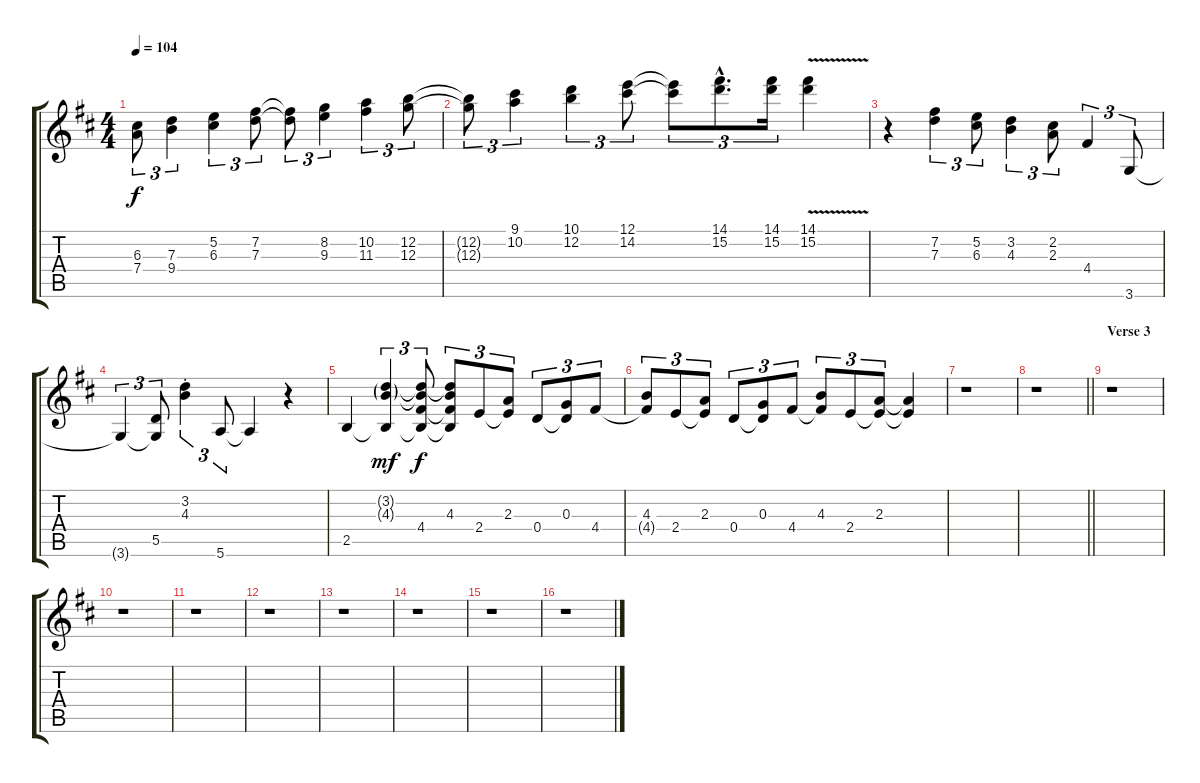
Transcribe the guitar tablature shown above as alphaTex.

\track "" {instrument acousticguitarsteel}
\staff {score tabs}
\tuning (E4 B3 G3 D3 A2 E2) {hide}
\ts (4 4)
\tempo 104
\clef g2
\ks d
(6.3{t} 7.4{t}).8{tu (3 2) dy f volume 12} (7.3 9.4).4{tu (3 2)} (5.2 6.3).4{tu (3 2)} (7.2 7.3).8{tu (3 2)} (7.2{t} 7.3{t}).8{tu (3 2)} (8.2 9.3).4{tu (3 2)} (10.2 11.3).4{tu (3 2)} (12.2 12.3).8{tu (3 2)} |
(12.2{t} 12.3{t}).8{tu (3 2) volume 11} (9.1 10.2).4{tu (3 2)} (10.1 12.2).4{tu (3 2)} (12.1 14.2).8{tu (3 2)} (12.1{t} 14.2{t}).8{tu (3 2)} (14.1{hac} 15.2{hac}).8{d tu (3 2)} (14.1 15.2).16{tu (3 2)} (14.1 15.2{v}).4 |
r.4{volume 16} (7.2 7.3).4{tu (3 2)} (5.2 6.3).8{tu (3 2)} (3.2 4.3).4{tu (3 2)} (2.2 2.3).8{tu (3 2)} 4.4.4{tu (3 2)} 3.6.8{tu (3 2)} |
3.6{t}.4{tu (3 2) volume 16} (5.5 3.6{t}).8{tu (3 2)} (3.2{st} 4.3{st}).4{tu (3 2)} 5.6.8{tu (3 2)} 5.6{t}.4 r.4 |
2.5.4{volume 16} (3.2{g} 4.3{g} 2.5{t}).4{tu (3 2) dy mf} (3.2{t} 4.3{t} 4.4 2.5{t}).8{tu (3 2) dy f} (3.2{t} 4.3 4.4{t} 2.5{t}).8{tu (3 2)} 2.4.8{tu (3 2)} (2.3 2.4{t}).8{tu (3 2)} 0.4.8{tu (3 2)} (0.3 0.4{t}).8{tu (3 2)} 4.4.8{tu (3 2)} |
(4.3 4.4{t}).8{tu (3 2) volume 8} 2.4.8{tu (3 2)} (2.3 2.4{t}).8{tu (3 2)} 0.4.8{tu (3 2)} (0.3 0.4{t}).8{tu (3 2)} 4.4.8{tu (3 2)} (4.3 4.4{t}).8{tu (3 2)} 2.4.8{tu (3 2)} (2.3 2.4{t}).8{tu (3 2)} (2.3{t} 2.4{t}).4 |
r.1 |
\barLineRight lightlight
r.1 |
\section ("" "Verse 3")
r.1 |
r.1 |
r.1 |
r.1 |
r.1 |
r.1 |
r.1 |
r.1
